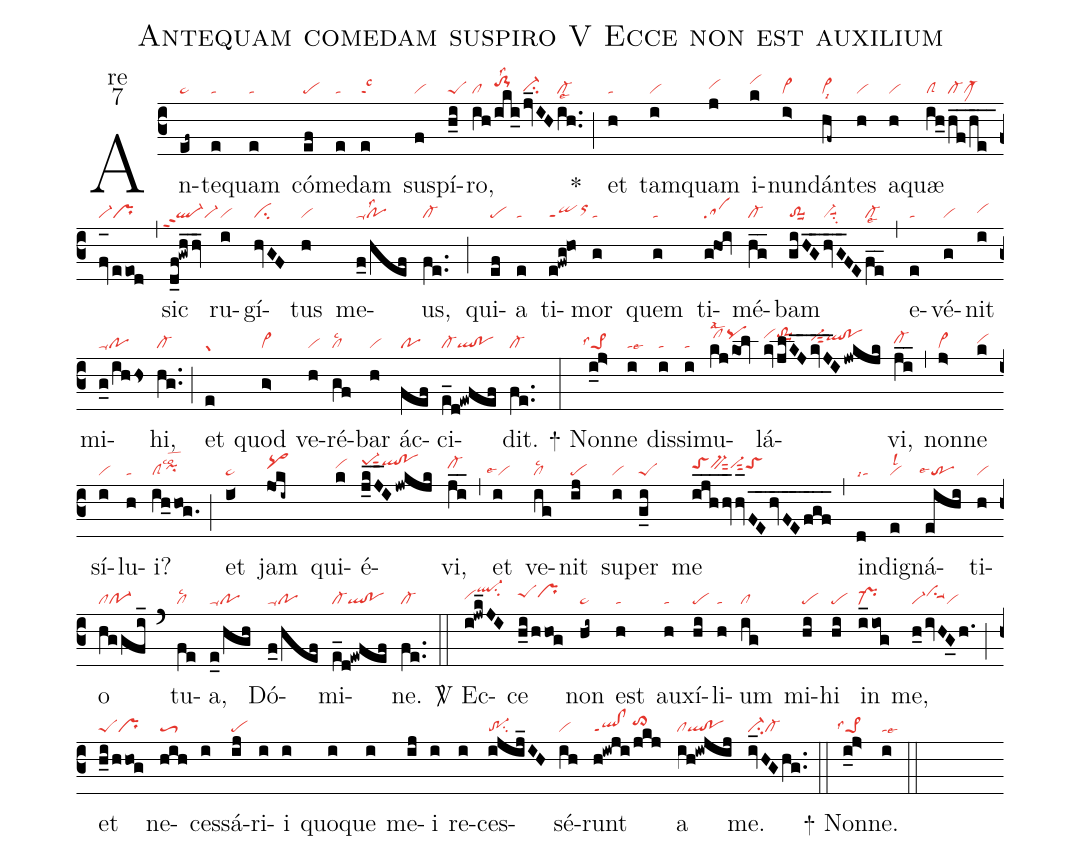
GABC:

name:Antequam comedam suspiro V Ecce non est auxilium;
office-part:re;
mode:7;
nabc-lines:1;
%%
(c3) An(ef~|pe~)te(e|ta)quam(e|ta)
có(ef|pe)me(e|ta)dam(e|talsc3)
sus(f|vi)pí(h_i|peS)ro,(ih|cl|iki_|to-1hilss2|jv_IH|ci-hg|ih..|cl-lse8) <sp>*</sp>(;)
et(h|ta) tam(i|vi)quam(j|vihh)
i(k|vihj)nun(i>|vi>)dán(hf~|vi>lsi8)tes(h|vi)
a(h|vi)quæ(ih_|clS|hf__/he__|cl-clM-|fv_eeod|vi-pr) (,)
sic(d_f!gwh_hv_|``ql-ppt2vi-) ru(i|vi)gí(hvGF|ci)tus(h|vi)
me(f_0/hef|poppu1lss2)us,(fe..|cl-) (;)
qui(ef|pe)a(e|ta) ti(e!fwg@ho|qippt1orhi)mor(g|ta) quem(g|ta)
ti(g!hoi|sa)mé(hg__|cl-)bam(giHG__|to-1suu1|hvG__FE|vi-suu1su2|fe__|cl-lse8) (,)
e(e|ta)vé(g|vi)nit(i|vihh) mi(g_0/ihhs|poppu1)hi,(hg..|cl-) (;)
et(e|gr) quod(g>|vi>) ve(h|vi)ré(gf|cllsc2)bar(h|vi)
ác(fef|po)ci(e_d!ewfef|cl-ql!po)dit.(fe..|cl-) (:)

<sp>+</sp> Non(i_j>|``pe>1lss4)ne(i|talse6)
dis(i|ta)si(i|ta)mu(kj/kol|clhjlsal2pqhj)lá(kvjlKJ__|vihjto-1hjsuu1|kvJ__I/jwkjk|vi-hisut2qlhi!pohi)vi,(ji__|cl-hh) (,)
non(j>|vi>)ne(k|vihh) sí(i|vi)lu(h|ta)i?(ih_/hog.|clSpihhlsco2) (;)
et(i<|pe~) jam(jo@ki~|pq>hi) qui(k|vihi)é(jkJ___I/jwkjk|pe-1hjsut2qlhj!pohj)vi,(ji__|cl-hi) (,)
et(i|``vilse4) ve(ig|cllsc2)nit(ij|pe) su(i|vi)per(g_i|peS) me(ijh___/hv_hv_FE__/hvFE___fgf___|toShibv-hisut2vi-hisut2toShi) (,)
in(d|talsi4)dig(e|vilsl2)ná(eihi|``trlse4)ti(h|vi)o(hg/gfi_|clpo-1) (`)
tu(fe|cllsc2)a,(e_0/hgh|poppu1) Dó(f_0/hef|poppu1)mi(e_d!ewfef|cl-ql!po)ne.(fe..|cl-) (::)

<sp>V/</sp> Ec(i!jwk_JI|vihhql-hksu2)ce(h_i/hhog|peShiprhi) non(hi~|pe~) est(h|ta) au(h|ta)xí(hi|pe)li(h|ta)um(ig|cl) mi(hi|pe)hi(hi|pe) in(i_iog|pr-) me,(h_0/ivHG_0h.|vi-vihisu1suu1vi) (;)
et(h_i/hhog|peSpr) ne(hih|toS3)ces(i)sá(ij|pe)ri(i)i(i) quo(i)que(i) me(ij)i(i) re(i)ces(ijij_IH|tr-1su2)sé(ih|vi)runt(h!iwji/jkj|ql!clppt1/to>hi) a(ih!iwjij|clql!po) me.(iv_HGhg..|ci-cl-) (::)

<sp>+</sp> Non(i_j>|``pe>1lss4)ne.(i|talse6) (::)
